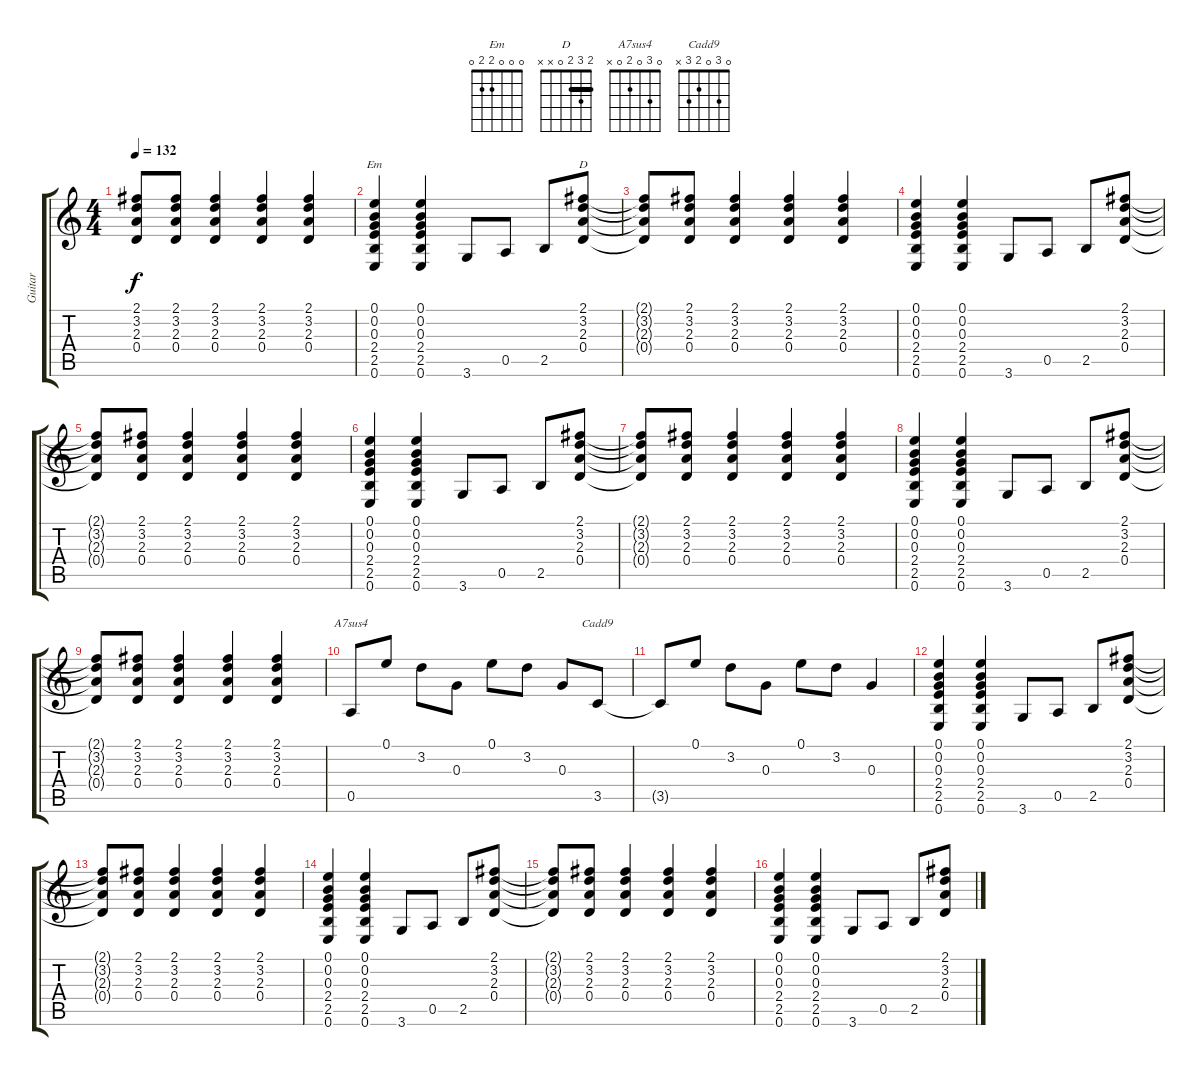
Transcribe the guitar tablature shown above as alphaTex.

\track ("Guitar" "Guitar") {instrument distortionguitar}
\staff {score tabs}
\tuning (E4 B3 G3 D3 A2 E2) {hide}
\chord ("Em" 0 0 0 2 2 0)
\chord ("D" 2 3 2 0 x x) {barre 2}
\chord ("A7sus4" 0 3 0 2 0 x)
\chord ("Cadd9" 0 3 0 2 3 x)
\ts (4 4)
\tempo 132
\clef g2
\ks c
(2.1{t} 3.2{t} 2.3{t} 0.4{t}).8{dy f} (2.1 3.2 2.3 0.4).8 (2.1 3.2 2.3 0.4).4 (2.1 3.2 2.3 0.4).4 (2.1 3.2 2.3 0.4).4 |
(0.1 0.2 0.3 2.4 2.5 0.6).4{ch "Em"} (0.1 0.2 0.3 2.4 2.5 0.6).4 3.6.8 0.5.8 2.5.8 (2.1 3.2 2.3 0.4).8{ch "D"} |
(2.1{t} 3.2{t} 2.3{t} 0.4{t}).8 (2.1 3.2 2.3 0.4).8 (2.1 3.2 2.3 0.4).4 (2.1 3.2 2.3 0.4).4 (2.1 3.2 2.3 0.4).4 |
(0.1 0.2 0.3 2.4 2.5 0.6).4 (0.1 0.2 0.3 2.4 2.5 0.6).4 3.6.8 0.5.8 2.5.8 (2.1 3.2 2.3 0.4).8 |
(2.1{t} 3.2{t} 2.3{t} 0.4{t}).8 (2.1 3.2 2.3 0.4).8 (2.1 3.2 2.3 0.4).4 (2.1 3.2 2.3 0.4).4 (2.1 3.2 2.3 0.4).4 |
(0.1 0.2 0.3 2.4 2.5 0.6).4 (0.1 0.2 0.3 2.4 2.5 0.6).4 3.6.8 0.5.8 2.5.8 (2.1 3.2 2.3 0.4).8 |
(2.1{t} 3.2{t} 2.3{t} 0.4{t}).8 (2.1 3.2 2.3 0.4).8 (2.1 3.2 2.3 0.4).4 (2.1 3.2 2.3 0.4).4 (2.1 3.2 2.3 0.4).4 |
(0.1 0.2 0.3 2.4 2.5 0.6).4 (0.1 0.2 0.3 2.4 2.5 0.6).4 3.6.8 0.5.8 2.5.8 (2.1 3.2 2.3 0.4).8 |
(2.1{t} 3.2{t} 2.3{t} 0.4{t}).8 (2.1 3.2 2.3 0.4).8 (2.1 3.2 2.3 0.4).4 (2.1 3.2 2.3 0.4).4 (2.1 3.2 2.3 0.4).4 |
0.5.8{ch "A7sus4"} 0.1.8 3.2.8 0.3.8 0.1.8 3.2.8 0.3.8 3.5.8{ch "Cadd9"} |
3.5{t}.8 0.1.8 3.2.8 0.3.8 0.1.8 3.2.8 0.3.4 |
(0.1 0.2 0.3 2.4 2.5 0.6).4 (0.1 0.2 0.3 2.4 2.5 0.6).4 3.6.8 0.5.8 2.5.8 (2.1 3.2 2.3 0.4).8 |
(2.1{t} 3.2{t} 2.3{t} 0.4{t}).8 (2.1 3.2 2.3 0.4).8 (2.1 3.2 2.3 0.4).4 (2.1 3.2 2.3 0.4).4 (2.1 3.2 2.3 0.4).4 |
(0.1 0.2 0.3 2.4 2.5 0.6).4 (0.1 0.2 0.3 2.4 2.5 0.6).4 3.6.8 0.5.8 2.5.8 (2.1 3.2 2.3 0.4).8 |
(2.1{t} 3.2{t} 2.3{t} 0.4{t}).8 (2.1 3.2 2.3 0.4).8 (2.1 3.2 2.3 0.4).4 (2.1 3.2 2.3 0.4).4 (2.1 3.2 2.3 0.4).4 |
(0.1 0.2 0.3 2.4 2.5 0.6).4 (0.1 0.2 0.3 2.4 2.5 0.6).4 3.6.8 0.5.8 2.5.8 (2.1 3.2 2.3 0.4).8
